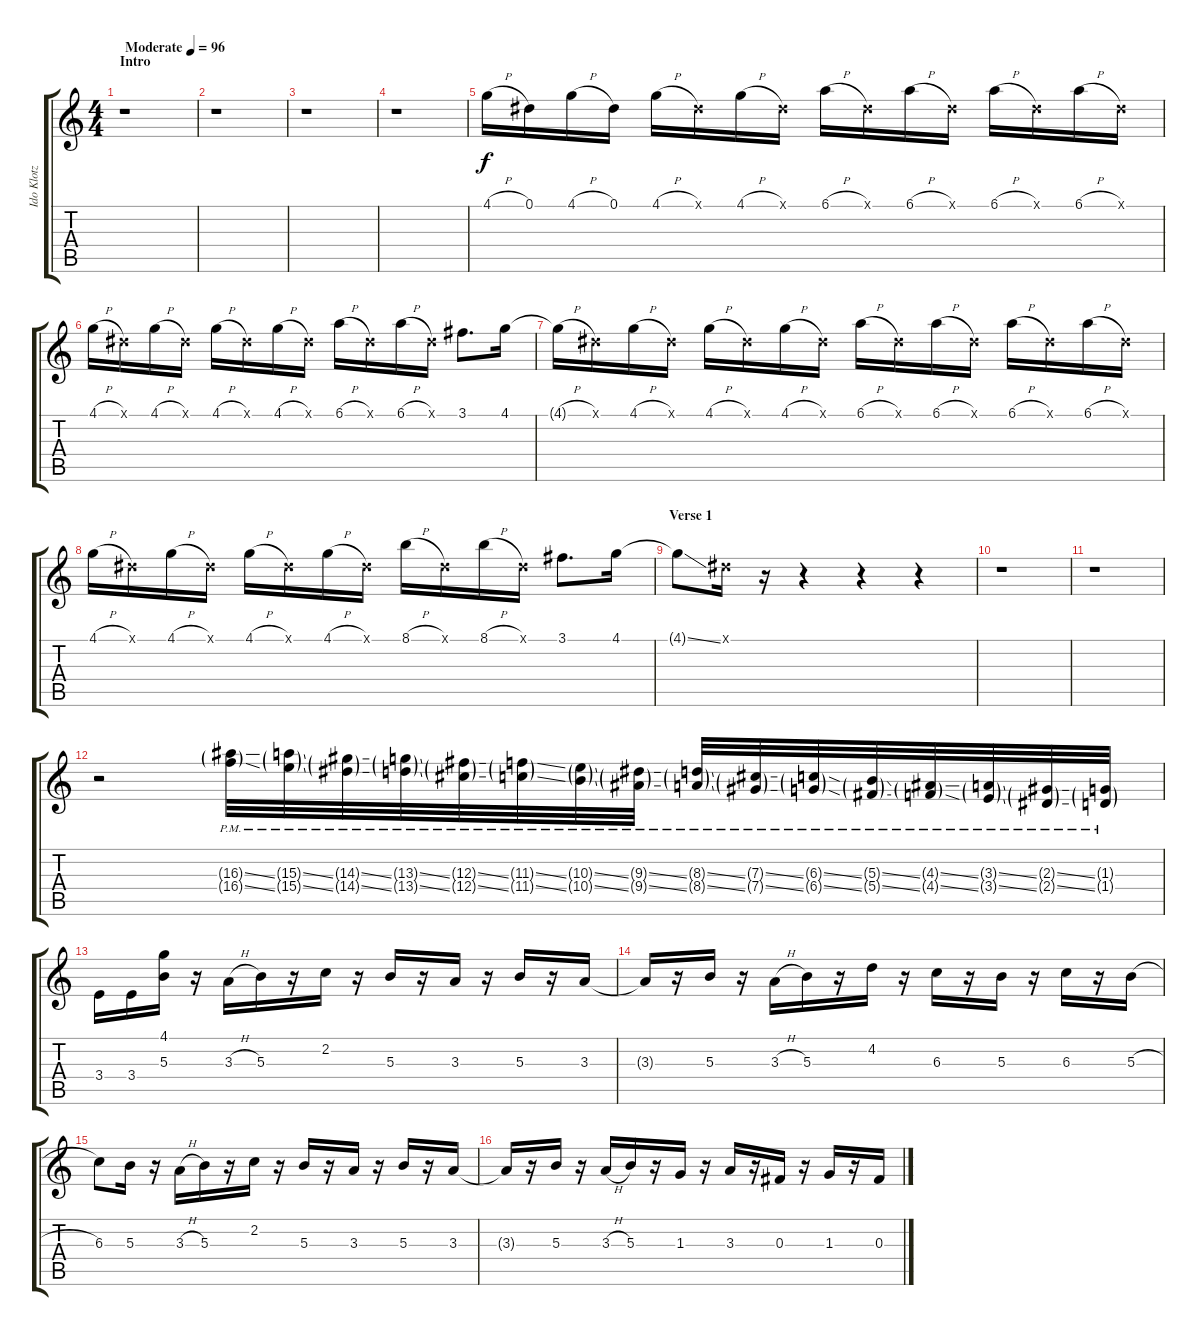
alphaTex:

\track ("Ido Klotz" "Ido Klotz") {instrument overdrivenguitar}
\staff {score tabs}
\tuning (Eb4 Bb3 Gb3 Db3 Ab2 Db2) {hide}
\ts (4 4)
\section ("" "Intro")
\tempo (96 "Moderate")
\clef g2
\ks c
r.1{dy f instrument overdrivenguitar} |
r.1 |
r.1 |
r.1 |
4.1{h}.16 0.1.16 4.1{h}.16 0.1.16 4.1{h}.16 0.1{x}.16 4.1{h}.16 0.1{x}.16 6.1{h}.16 0.1{x}.16 6.1{h}.16 0.1{x}.16 6.1{h}.16 0.1{x}.16 6.1{h}.16 0.1{x}.16 |
4.1{h}.16 0.1{x}.16 4.1{h}.16 0.1{x}.16 4.1{h}.16 0.1{x}.16 4.1{h}.16 0.1{x}.16 6.1{h}.16 0.1{x}.16 6.1{h}.16 0.1{x}.16 3.1.8{d} 4.1.16 |
4.1{h t}.16 0.1{x}.16 4.1{h}.16 0.1{x}.16 4.1{h}.16 0.1{x}.16 4.1{h}.16 0.1{x}.16 6.1{h}.16 0.1{x}.16 6.1{h}.16 0.1{x}.16 6.1{h}.16 0.1{x}.16 6.1{h}.16 0.1{x}.16 |
4.1{h}.16 0.1{x}.16 4.1{h}.16 0.1{x}.16 4.1{h}.16 0.1{x}.16 4.1{h}.16 0.1{x}.16 8.1{h}.16 0.1{x}.16 8.1{h}.16 0.1{x}.16 3.1.8{d} 4.1.16 |
\section ("" "Verse 1")
4.1{ss t}.8 0.1{x}.16 r.16 r.4 r.4 r.4 |
r.1 |
r.1 |
r.2 (16.3{ss g pm} 16.4{ss g pm}).32 (15.3{ss g pm} 15.4{ss g pm}).32 (14.3{ss g pm} 14.4{ss g pm}).32 (13.3{ss g pm} 13.4{ss g pm}).32 (12.3{ss g pm} 12.4{ss g pm}).32 (11.3{ss g pm} 11.4{ss g pm}).32 (10.3{ss g pm} 10.4{ss g pm}).32 (9.3{ss g pm} 9.4{ss g pm}).32 (8.3{ss g pm} 8.4{ss g pm}).32 (7.3{ss g pm} 7.4{ss g pm}).32 (6.3{ss g pm} 6.4{ss g pm}).32 (5.3{ss g pm} 5.4{ss g pm}).32 (4.3{ss g pm} 4.4{ss g pm}).32 (3.3{ss g pm} 3.4{ss g pm}).32 (2.3{ss g pm} 2.4{ss g pm}).32 (1.3{g pm} 1.4{g pm}).32 |
3.4.16 3.4.16 (4.1 5.3).16 r.16 3.3{h}.16 5.3.16 r.16 2.2.16 r.16 5.3.16 r.16 3.3.16 r.16 5.3.16 r.16 3.3.16 |
3.3{t}.16 r.16 5.3.16 r.16 3.3{h}.16 5.3.16 r.16 4.2.16 r.16 6.3.16 r.16 5.3.16 r.16 6.3.16 r.16 5.3{h}.16 |
6.3.8 5.3.16 r.16 3.3{h}.16 5.3.16 r.16 2.2.16 r.16 5.3.16 r.16 3.3.16 r.16 5.3.16 r.16 3.3.16 |
3.3{t}.16 r.16 5.3.16 r.16 3.3{h}.16 5.3.16 r.16 1.3.16 r.16 3.3.16 r.16 0.3.16 r.16 1.3.16 r.16 0.3.16
